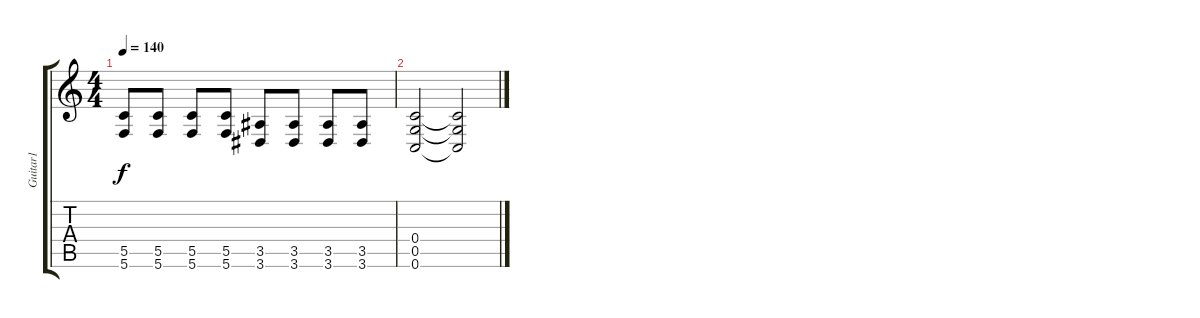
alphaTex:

\track ("Guitar1" "Guitar1") {instrument distortionguitar}
\staff {score tabs}
\tuning (D4 A3 F3 C3 G2 C2) {hide}
\ts (4 4)
\tempo 140
\clef g2
\ks c
(5.5 5.6).8{dy f} (5.5 5.6).8 (5.5 5.6).8 (5.5 5.6).8 (3.5 3.6).8 (3.5 3.6).8 (3.5 3.6).8 (3.5 3.6).8 |
(0.4 0.5 0.6).2 (0.4{t} 0.5{t} 0.6{t}).2
